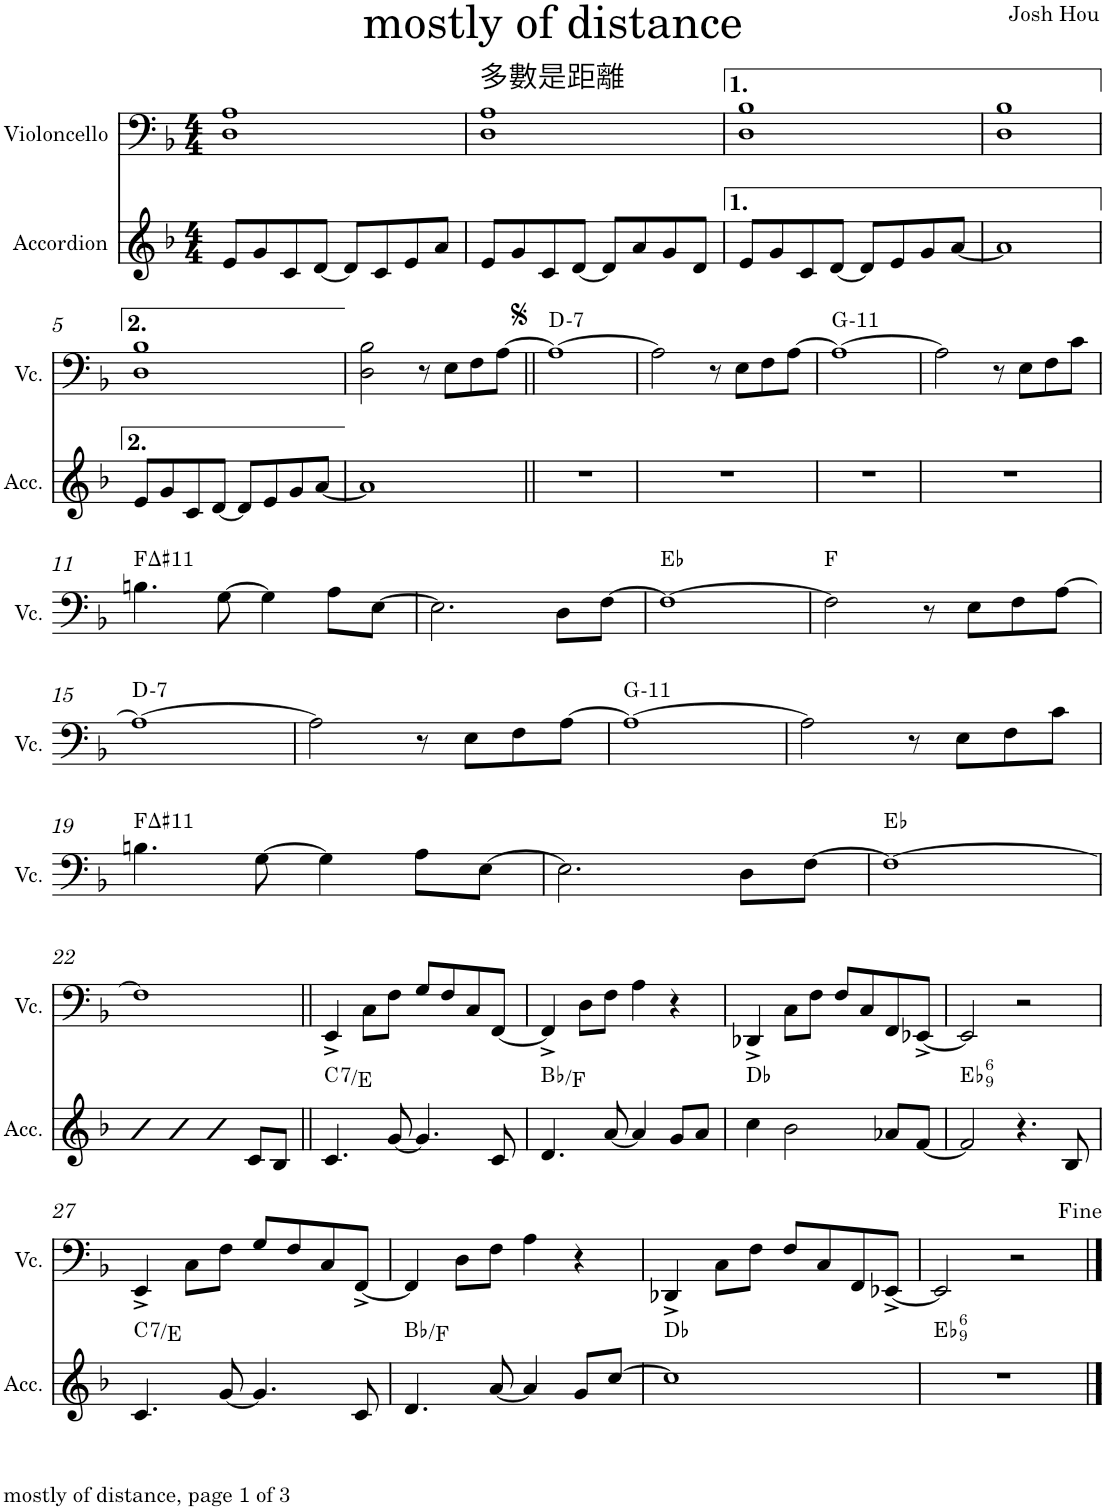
**kern	**harte	**kern	**harte
*part2	*part2	*part1	*part1
*staff2	*	*staff1	*
*I"Accordion	*	*I"Violoncello	*
*I'Acc.	*	*I'Vc.	*
*clefG2	*	*clefF4	*
*k[b-]	*	*k[b-]	*
*M4/4	*	*M4/4	*
=1	=1	=1	=1
8e/L	.	1D 1A	.
8g/	.	.	.
8c/	.	.	.
[8d/J	.	.	.
8d/L]	.	.	.
8c/	.	.	.
8e/	.	.	.
8a/J	.	.	.
=2	=2	=2	=2
8e/L	.	1D 1A	.
8g/	.	.	.
8c/	.	.	.
[8d/J	.	.	.
8d/L]	.	.	.
8a/	.	.	.
8g/	.	.	.
8d/J	.	.	.
=3	=3	=3	=3
8e/L	.	1D 1B-	.
8g/	.	.	.
8c/	.	.	.
[8d/J	.	.	.
8d/L]	.	.	.
8e/	.	.	.
8g/	.	.	.
[8a/J	.	.	.
=4	=4	=4	=4
1a]	.	1D 1B-	.
!!LO:LB:g=z
=5	=5	=5	=5
8e/L	.	1D 1B-	.
8g/	.	.	.
8c/	.	.	.
[8d/J	.	.	.
8d/L]	.	.	.
8e/	.	.	.
8g/	.	.	.
[8a/J	.	.	.
=6	=6	=6	=6
1a]	.	2D\ 2B-\	.
.	.	8r	.
.	.	8E\L	.
.	.	8F\	.
.	.	[8A\J	.
=7||	=7||	=7||	=7||
!	!	!	!LO:H:kt=7
1r	.	1A_	D:min7
=8	=8	=8	=8
1r	.	2A\]	.
.	.	8r	.
.	.	8E\L	.
.	.	8F\	.
.	.	[8A\J	.
=9	=9	=9	=9
!	!	!	!LO:H:kt=11
1r	.	1A_	G:min9(11)
=10	=10	=10	=10
1r	.	2A\]	.
.	.	8r	.
.	.	8E\L	.
.	.	8F\	.
.	.	8c\J	.
!!LO:LB:g=z
=11	=11	=11	=11
1r	.	4.Bn\	F:maj(#11)
.	.	[8G\	.
.	.	4G\]	.
.	.	8A\L	.
.	.	[8E\J	.
=12	=12	=12	=12
1r	.	2.E\]	.
.	.	8D\L	.
.	.	[8F\J	.
=13	=13	=13	=13
1r	.	1F_	Eb:maj
=14	=14	=14	=14
1r	.	2F\]	F:maj
.	.	8r	.
.	.	8E\L	.
.	.	8F\	.
.	.	[8A\J	.
!!LO:LB:g=z
=15	=15	=15	=15
!	!	!	!LO:H:kt=7
1r	.	1A_	D:min7
=16	=16	=16	=16
1r	.	2A\]	.
.	.	8r	.
.	.	8E\L	.
.	.	8F\	.
.	.	[8A\J	.
=17	=17	=17	=17
!	!	!	!LO:H:kt=11
1r	.	1A_	G:min9(11)
=18	=18	=18	=18
1r	.	2A\]	.
.	.	8r	.
.	.	8E\L	.
.	.	8F\	.
.	.	8c\J	.
!!LO:LB:g=z
=19	=19	=19	=19
1r	.	4.Bn\	F:maj(#11)
.	.	[8G\	.
.	.	4G\]	.
.	.	8A\L	.
.	.	[8E\J	.
=20	=20	=20	=20
1r	.	2.E\]	.
.	.	8D\L	.
.	.	[8F\J	.
=21	=21	=21	=21
1r	.	1F_	Eb:maj
!!LO:LB:g=z
=22	=22	=22	=22
4b-	.	1F]	.
4b-	.	.	.
4b-	.	.	.
8c/L	.	.	.
8B-/J	.	.	.
=23||	=23||	=23||	=23||
!	!LO:H:kt=7	!	!
4.c/	C:7/3	4EE^/	.
.	.	8C\L	.
[8g/	.	8F\J	.
4.g/]	.	8G/L	.
.	.	8F/	.
.	.	8C/	.
8c/	.	[8FF/J	.
=24	=24	=24	=24
4.d/	Bb:maj/5	4FF^/]	.
.	.	8D\L	.
[8a/	.	8F\J	.
4a/]	.	4A\	.
8g/L	.	4r	.
8a/J	.	.	.
=25	=25	=25	=25
4cc\	Db:maj	4DD-X^/	.
2b-\	.	8C\L	.
.	.	8F\J	.
.	.	8F/L	.
.	.	8C/	.
8a-X/L	.	8FF/	.
[8f/J	.	[8EE-X^/J	.
=26	=26	=26	=26
!	!LO:H:kt=6	!	!
2f/]	Eb:maj6(9)	2EE-/]	.
4.r	.	2r	.
8B-/	.	.	.
!!LO:LB:g=z
=27	=27	=27	=27
!	!LO:H:kt=7	!	!
4.c/	C:7/3	4EE^/	.
.	.	8C\L	.
[8g/	.	8F\J	.
4.g/]	.	8G/L	.
.	.	8F/	.
.	.	8C/	.
8c/	.	[8FF^/J	.
=28	=28	=28	=28
4.d/	Bb:maj/5	4FF/]	.
.	.	8D\L	.
[8a/	.	8F\J	.
4a/]	.	4A\	.
8g/L	.	4r	.
[8cc/J	.	.	.
=29	=29	=29	=29
1cc]	Db:maj	4DD-X^/	.
.	.	8C\L	.
.	.	8F\J	.
.	.	8F/L	.
.	.	8C/	.
.	.	8FF/	.
.	.	[8EE-X^/J	.
=30	=30	=30	=30
!	!LO:H:kt=6	!	!
1r	Eb:maj6(9)	2EE-/]	.
.	.	2r	.
==	==	==	==
*-	*-	*-	*-
